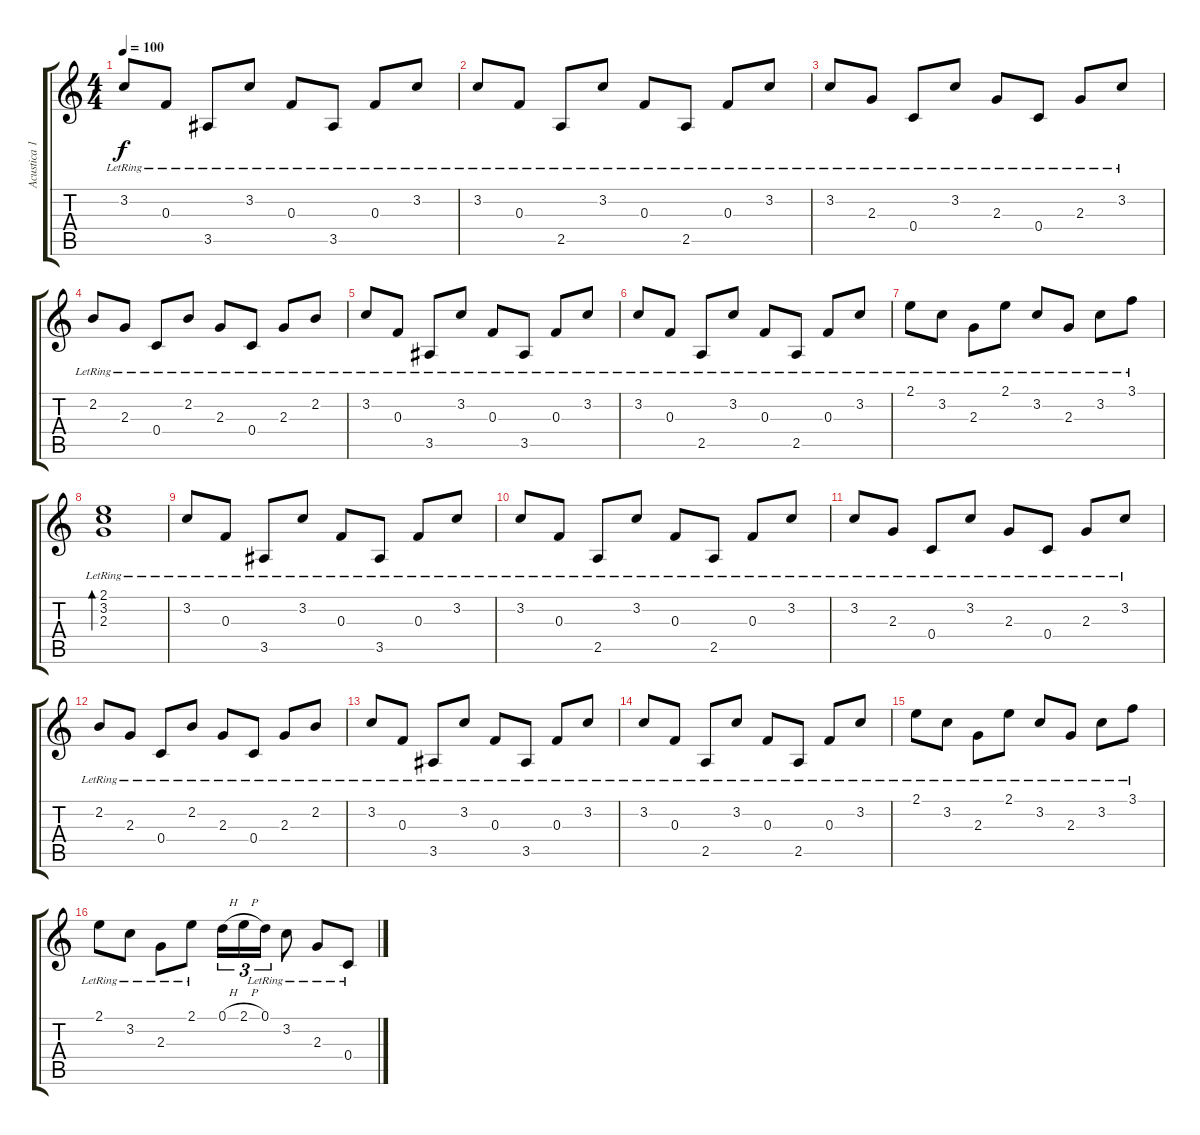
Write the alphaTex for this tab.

\track ("Acustica 1 " "Acustica 1") {instrument acousticguitarsteel}
\staff {score tabs}
\tuning (D4 A3 F3 C3 G2 D2) {hide}
\ts (4 4)
\tempo 100
\clef g2
\ks c
3.2{lr}.8{dy f instrument acousticguitarsteel} 0.3{lr}.8 3.5{lr}.8 3.2{lr}.8 0.3{lr}.8 3.5{lr}.8 0.3{lr}.8 3.2{lr}.8 |
3.2{lr}.8 0.3{lr}.8 2.5{lr}.8 3.2{lr}.8 0.3{lr}.8 2.5{lr}.8 0.3{lr}.8 3.2{lr}.8 |
3.2{lr}.8 2.3{lr}.8 0.4{lr}.8 3.2{lr}.8 2.3{lr}.8 0.4{lr}.8 2.3{lr}.8 3.2{lr}.8 |
2.2{lr}.8 2.3{lr}.8 0.4{lr}.8 2.2{lr}.8 2.3{lr}.8 0.4{lr}.8 2.3{lr}.8 2.2{lr}.8 |
3.2{lr}.8 0.3{lr}.8 3.5{lr}.8 3.2{lr}.8 0.3{lr}.8 3.5{lr}.8 0.3{lr}.8 3.2{lr}.8 |
3.2{lr}.8 0.3{lr}.8 2.5{lr}.8 3.2{lr}.8 0.3{lr}.8 2.5{lr}.8 0.3{lr}.8 3.2{lr}.8 |
2.1{lr}.8 3.2{lr}.8 2.3{lr}.8 2.1{lr}.8 3.2{lr}.8 2.3{lr}.8 3.2{lr}.8 3.1{lr}.8 |
(2.1{lr} 3.2{lr} 2.3{lr}).1{bd 240} |
3.2{lr}.8 0.3{lr}.8 3.5{lr}.8 3.2{lr}.8 0.3{lr}.8 3.5{lr}.8 0.3{lr}.8 3.2{lr}.8 |
3.2{lr}.8 0.3{lr}.8 2.5{lr}.8 3.2{lr}.8 0.3{lr}.8 2.5{lr}.8 0.3{lr}.8 3.2{lr}.8 |
3.2{lr}.8 2.3{lr}.8 0.4{lr}.8 3.2{lr}.8 2.3{lr}.8 0.4{lr}.8 2.3{lr}.8 3.2{lr}.8 |
2.2{lr}.8 2.3{lr}.8 0.4{lr}.8 2.2{lr}.8 2.3{lr}.8 0.4{lr}.8 2.3{lr}.8 2.2{lr}.8 |
3.2{lr}.8 0.3{lr}.8 3.5{lr}.8 3.2{lr}.8 0.3{lr}.8 3.5{lr}.8 0.3{lr}.8 3.2{lr}.8 |
3.2{lr}.8 0.3{lr}.8 2.5{lr}.8 3.2{lr}.8 0.3{lr}.8 2.5{lr}.8 0.3{lr}.8 3.2{lr}.8 |
2.1{lr}.8 3.2{lr}.8 2.3{lr}.8 2.1{lr}.8 3.2{lr}.8 2.3{lr}.8 3.2{lr}.8 3.1{lr}.8 |
2.1{lr}.8 3.2{lr}.8 2.3{lr}.8 2.1{lr}.8 0.1{h}.16{tu (3 2)} 2.1{h}.16{tu (3 2)} 0.1{lr}.16{tu (3 2)} 3.2{lr}.8 2.3{lr}.8 0.4{lr}.8
